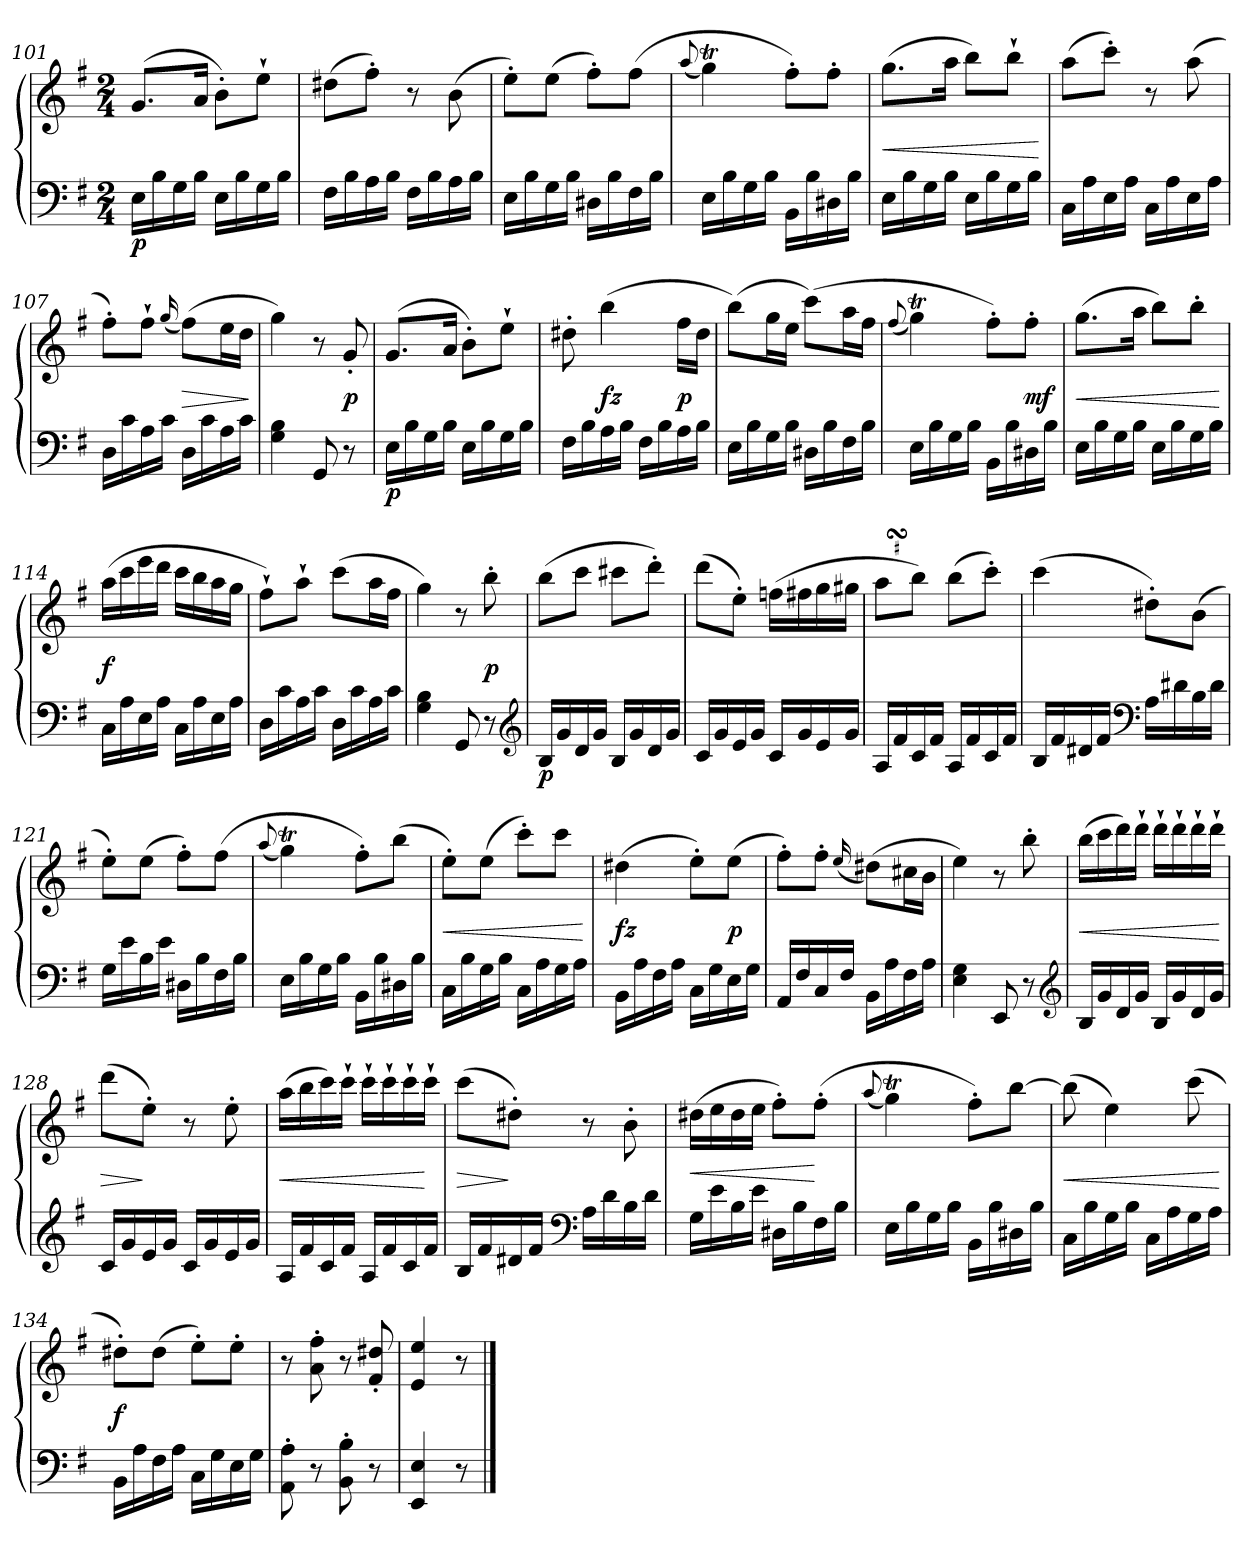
**kern	**kern	**dynam
*part1	*part1	*part1
*staff2	*staff1	*staff1/2
*clefF4	*clefG2	*
*k[f#]	*k[f#]	*
*M2/4	*M2/4	*
=101	=101	=101
!	!	!LO:DY:b=2
16ELL	(8.gL	p
16B	.	.
16G	.	.
16BJJ	16aJk	.
16ELL	8b'L)	.
16B	.	.
16G	8ee`J	.
16BJJ	.	.
!!LO:LB:g=z
=102	=102	=102
16F#LL	(8dd#XL	.
16B	.	.
16A	8ff#'J)	.
16BJJ	.	.
16F#LL	8r	.
16B	.	.
16A	(8b	.
16BJJ	.	.
=103	=103	=103
16ELL	8ee'L)	.
16B	.	.
16G	(8eeJ	.
16BJJ	.	.
16D#XLL	8ff#'L)	.
16B	.	.
16F#	(8ff#J	.
16BJJ	.	.
=104	=104	=104
.	(8qqaa	.
16ELL	4ggT)	.
16B	.	.
16G	.	.
16BJJ	.	.
16BBLL	8ff#'L)	.
16B	.	.
16D#X	8ff#'J	.
16BJJ	.	.
=105	=105	=105
16ELL	(8.ggL	<
16B	.	.
16G	.	.
16BJJ	16aaJk	.
16ELL	8bbL)	.
16B	.	.
16G	8bb`J	.
16BJJ	.	.
.	.	[
!!LO:LB:g=z
=106	=106	=106
16CLL	(8aaL	.
16A	.	.
16E	8ccc'J)	.
16AJJ	.	.
16CLL	8r	.
16A	.	.
16E	(8aa	.
16AJJ	.	.
=107	=107	=107
16DLL	8ff#'L)	.
16c	.	.
16A	8ff#`J	.
16cJJ	.	.
.	(16qqgg	.
16DLL	(8ff#L)	>
16c	.	.
16A	16eeL	.
16cJJ	16ddJJ	.
.	.	]
=108	=108	=108
4G 4B	4gg)	.
8GG	8r	.
8r	8g'	p
=109	=109	=109
!	!	!LO:DY:b=2
16ELL	(8.gL	p
16B	.	.
16G	.	.
16BJJ	16aJk	.
16ELL	8b'L)	.
16B	.	.
16G	8ee`J	.
16BJJ	.	.
!!LO:LB:g=z
=110	=110	=110
16F#LL	8dd#X'	.
16B	.	.
16A	(4bb	fz
16BJJ	.	.
16F#LL	.	.
16B	.	.
16A	16ff#LL	p
16BJJ	16dd#JJ	.
=111	=111	=111
16ELL	(8bbL)	.
16B	.	.
16G	16ggL	.
16BJJ	16eeJJ	.
16D#XLL	(8cccL)	.
16B	.	.
16F#	16aaL	.
16BJJ	16ff#JJ	.
=112	=112	=112
.	(8qqff#	.
16ELL	4ggT)	.
16B	.	.
16G	.	.
16BJJ	.	.
16BBLL	8ff#'L)	.
16B	.	.
16D#X	8ff#'J	mf
16BJJ	.	.
=113	=113	=113
16ELL	(8.ggL	<
16B	.	.
16G	.	.
16BJJ	16aaJk	.
16ELL	8bbL)	.
16B	.	.
16G	8bb'J	.
16BJJ	.	.
.	.	[
!!LO:LB:g=z
=114	=114	=114
16CLL	(16aaLL	f
16A	16ccc	.
16E	16eee	.
16AJJ	16dddJJ	.
16CLL	16cccLL	.
16A	16bb	.
16E	16aa	.
16AJJ	16ggJJ	.
=115	=115	=115
16DLL	8ff#`L)	.
16c	.	.
16A	8aa`J	.
16cJJ	.	.
16DLL	(8cccL	.
16c	.	.
16A	16aaL	.
16cJJ	16ff#JJ	.
=116	=116	=116
4G 4B	4gg)	.
8GG	8r	.
8r	8bb'	p
*clefG2	*	*
=117	=117	=117
!	!	!LO:DY:b=2
16BLL	(8bbL	p
16g	.	.
16d	8cccJ	.
16gJJ	.	.
16BLL	8ccc#XL	.
16g	.	.
16d	8ddd'J)	.
16gJJ	.	.
=118	=118	=118
16cLL	(8dddL	.
16g	.	.
16e	8ee'J)	.
16gJJ	.	.
16cLL	(16ffnLL	.
16g	16ff#X	.
16e	16gg	.
16gJJ	16gg#XJJ	.
!!LO:LB:g=z
=119	=119	=119
!	!LO:TURN:lacc=#	!
16ALL	8aaSSsL	.
16f#	.	.
16c	8bbJ)	.
16f#JJ	.	.
16ALL	(8bbL	.
16f#	.	.
16c	8ccc'J)	.
16f#JJ	.	.
=120	=120	=120
16BLL	(4ccc	.
16f#	.	.
16d#X	.	.
16f#JJ	.	.
*clefF4	*	*
16ALL	8dd#X'L)	.
16d#X	.	.
16B	(8bJ	.
16d#JJ	.	.
=121	=121	=121
16GLL	8ee'L)	.
16e	.	.
16B	(8eeJ	.
16eJJ	.	.
16D#XLL	8ff#'L)	.
16B	.	.
16F#	(8ff#J	.
16BJJ	.	.
=122	=122	=122
.	(8qqaa	.
16ELL	4ggT)	.
16B	.	.
16G	.	.
16BJJ	.	.
16BBLL	8ff#'L)	.
16B	.	.
16D#X	(8bbJ	.
16BJJ	.	.
!!LO:LB:g=z
=123	=123	=123
16CLL	8ee'L)	<
16B	.	.
16G	(8eeJ	.
16BJJ	.	.
16CLL	8ccc'L)	.
16A	.	.
16G	8cccJ	.
16AJJ	.	.
.	.	[
=124	=124	=124
16BBLL	(4dd#X	fz
16A	.	.
16F#	.	.
16AJJ	.	.
16CLL	8ee'L)	.
16G	.	.
16E	(8eeJ	p
16GJJ	.	.
=125	=125	=125
16AALL	8ff#'L)	.
16F#	.	.
16C	8ff#'J	.
16F#JJ	.	.
.	(16qqee	.
16BBLL	(8dd#XL)	.
16A	.	.
16F#	16cc#XL	.
16AJJ	16bJJ	.
=126	=126	=126
4E 4G	4ee)	.
8EE	8r	.
8r	8bb'	.
*clefG2	*	*
=127	=127	=127
16BLL	(16bbLL	<
16g	16ccc	.
16d	16ddd)	.
16gJJ	16ddd`JJ	.
16BLL	16ddd`LL	.
16g	16ddd`	.
16d	16ddd`	.
16gJJ	16ddd`JJ	.
.	.	[
!!LO:LB:g=z
=128	=128	=128
16cLL	(8dddL	>
16g	.	.
16e	8ee'J)	]
16gJJ	.	.
16cLL	8r	.
16g	.	.
16e	8ee'	.
16gJJ	.	.
=129	=129	=129
16ALL	(16aaLL	<
16f#	16bb	.
16c	16ccc)	.
16f#JJ	16ccc`JJ	.
16ALL	16ccc`LL	.
16f#	16ccc`	.
16c	16ccc`	.
16f#JJ	16ccc`JJ	[
=130	=130	=130
16BLL	(8cccL	>
16f#	.	.
16d#X	8dd#X'J)	]
16f#JJ	.	.
*clefF4	*	*
16ALL	8r	.
16d#	.	.
16B	8b'	.
16d#JJ	.	.
=131	=131	=131
16GLL	(16dd#XLL	<
16e	16ee	.
16B	16dd#	.
16eJJ	16eeJJ	.
16D#XLL	8ff#'L)	.
16B	.	.
16F#	(8ff#'J	[
16BJJ	.	.
!!LO:LB:g=z
=132	=132	=132
.	(8qqaa	.
16ELL	4ggT)	.
16B	.	.
16G	.	.
16BJJ	.	.
16BBLL	8ff#'L)	.
16B	.	.
16D#X	[8bbJ	.
16BJJ	.	.
=133	=133	=133
16CLL	(8bb]	<
16B	.	.
16G	4ee)	.
16BJJ	.	.
16CLL	.	.
16A	.	.
16G	(8ccc	.
16AJJ	.	.
.	.	[
=134	=134	=134
16BBLL	8dd#X'L)	f
16A	.	.
16F#	(8dd#J	.
16AJJ	.	.
16CLL	8ee'L)	.
16G	.	.
16E	8ee'J	.
16GJJ	.	.
=135	=135	=135
8AA' 8A'	8r	.
8r	8a' 8ff#'	.
8BB' 8B'	8r	.
8r	8f#' 8dd#X'	.
=136	=136	=136
4EE 4E	4e 4ee	.
8r	8r	.
==	==	==
*-	*-	*-
